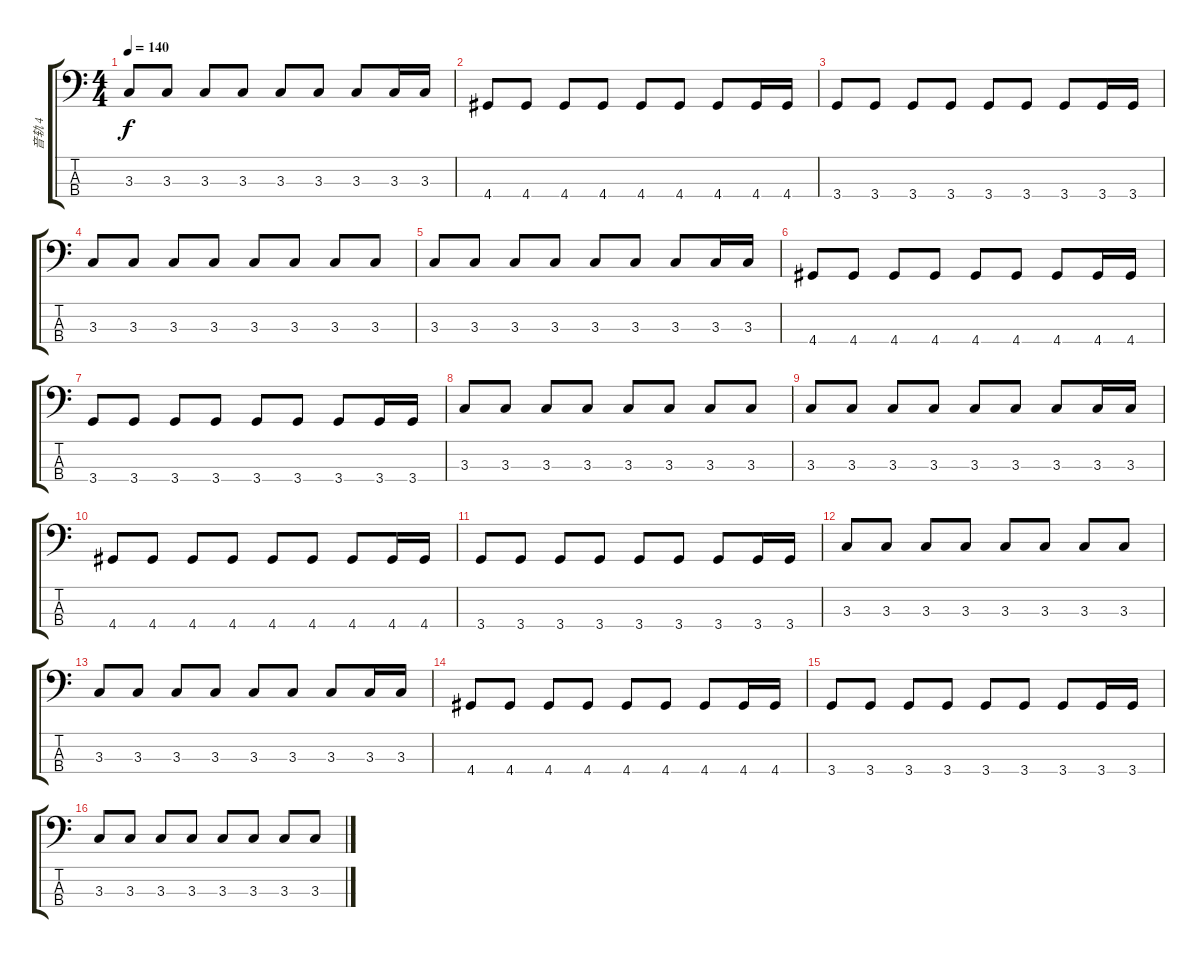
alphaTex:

\track ("音轨 4" "音轨 4") {instrument electricbasspick}
\staff {score tabs}
\tuning (G2 D2 A1 E1) {hide}
\ts (4 4)
\tempo 140
\clef f4
\ks c
3.3.8{dy f} 3.3.8 3.3.8 3.3.8 3.3.8 3.3.8 3.3.8 3.3.16 3.3.16 |
4.4.8 4.4.8 4.4.8 4.4.8 4.4.8 4.4.8 4.4.8 4.4.16 4.4.16 |
3.4.8 3.4.8 3.4.8 3.4.8 3.4.8 3.4.8 3.4.8 3.4.16 3.4.16 |
3.3.8 3.3.8 3.3.8 3.3.8 3.3.8 3.3.8 3.3.8 3.3.8 |
3.3.8 3.3.8 3.3.8 3.3.8 3.3.8 3.3.8 3.3.8 3.3.16 3.3.16 |
4.4.8 4.4.8 4.4.8 4.4.8 4.4.8 4.4.8 4.4.8 4.4.16 4.4.16 |
3.4.8 3.4.8 3.4.8 3.4.8 3.4.8 3.4.8 3.4.8 3.4.16 3.4.16 |
3.3.8 3.3.8 3.3.8 3.3.8 3.3.8 3.3.8 3.3.8 3.3.8 |
3.3.8 3.3.8 3.3.8 3.3.8 3.3.8 3.3.8 3.3.8 3.3.16 3.3.16 |
4.4.8 4.4.8 4.4.8 4.4.8 4.4.8 4.4.8 4.4.8 4.4.16 4.4.16 |
3.4.8 3.4.8 3.4.8 3.4.8 3.4.8 3.4.8 3.4.8 3.4.16 3.4.16 |
3.3.8 3.3.8 3.3.8 3.3.8 3.3.8 3.3.8 3.3.8 3.3.8 |
3.3.8 3.3.8 3.3.8 3.3.8 3.3.8 3.3.8 3.3.8 3.3.16 3.3.16 |
4.4.8 4.4.8 4.4.8 4.4.8 4.4.8 4.4.8 4.4.8 4.4.16 4.4.16 |
3.4.8 3.4.8 3.4.8 3.4.8 3.4.8 3.4.8 3.4.8 3.4.16 3.4.16 |
3.3.8 3.3.8 3.3.8 3.3.8 3.3.8 3.3.8 3.3.8 3.3.8
